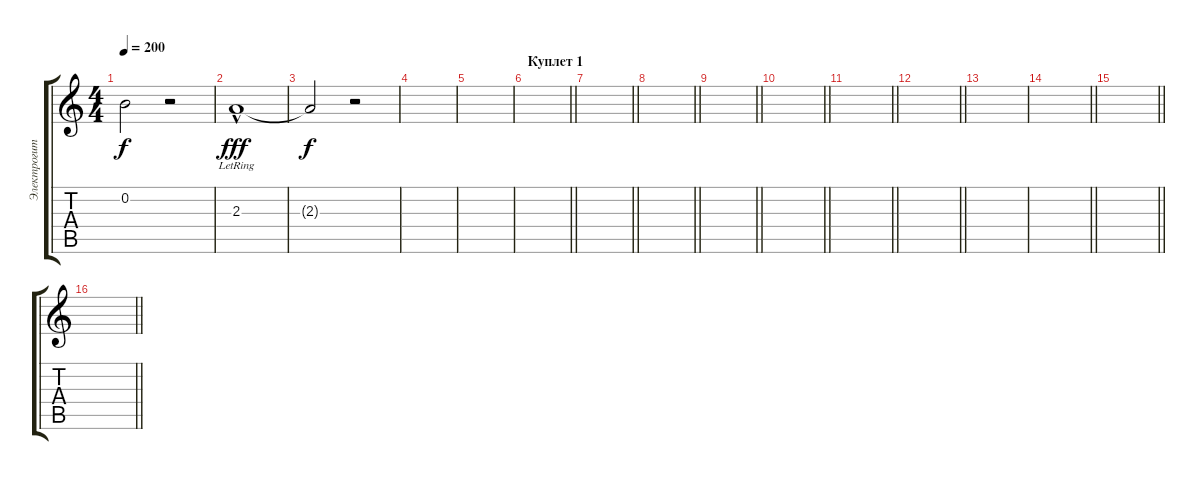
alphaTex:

\track ("Электрогитара" "Электрогит") {instrument electricguitarclean}
\staff {score tabs}
\tuning (E4 B3 G3 D3 A2 E2) {hide}
\ts (4 4)
\tempo 200
\clef g2
\ks c
0.2{t}.2{dy f} r.2 |
2.3{hac lr}.1{dy fff} |
2.3{t}.2{dy f} r.2 |
|
|
\section ("" "Куплет 1")
\barLineRight lightlight
|
\barLineRight lightlight
|
\barLineRight lightlight
|
\barLineRight lightlight
|
\barLineRight lightlight
|
\barLineRight lightlight
|
\barLineRight lightlight
|
|
\barLineRight lightlight
|
\barLineRight lightlight
|
\barLineRight lightlight
